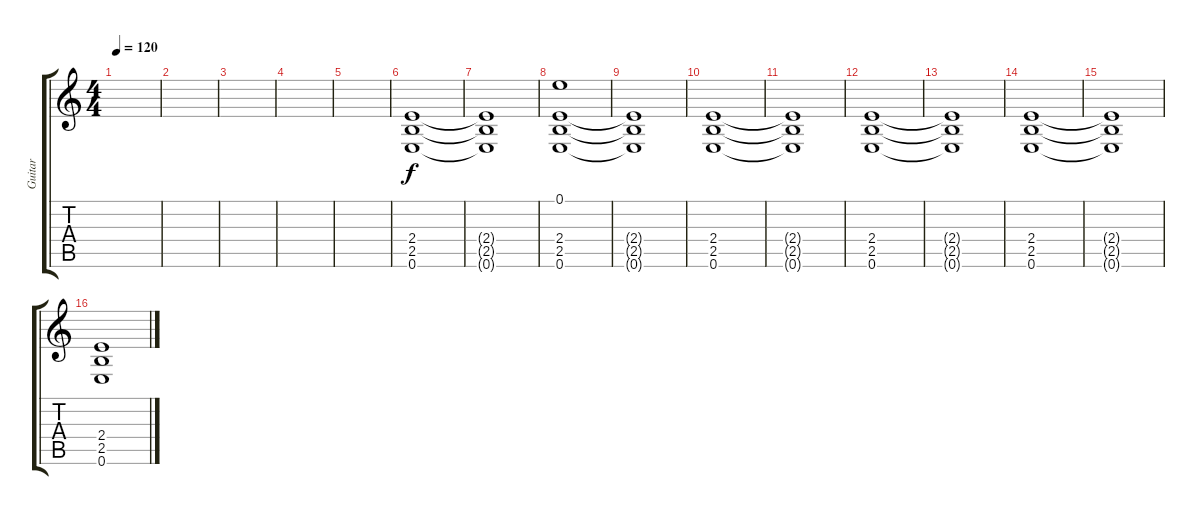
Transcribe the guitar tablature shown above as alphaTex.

\track ("Guitar" "Guitar") {instrument overdrivenguitar}
\staff {score tabs}
\tuning (E4 B3 G3 D3 A2 E2) {hide}
\ts (4 4)
\tempo 120
\clef g2
\ks c
|
|
|
|
|
(2.4 2.5 0.6).1 |
(2.4{t} 2.5{t} 0.6{t}).1 |
(0.1 2.4 2.5 0.6).1 |
(2.4{t} 2.5{t} 0.6{t}).1 |
(2.4 2.5 0.6).1 |
(2.4{t} 2.5{t} 0.6{t}).1 |
(2.4 2.5 0.6).1 |
(2.4{t} 2.5{t} 0.6{t}).1 |
(2.4 2.5 0.6).1 |
(2.4{t} 2.5{t} 0.6{t}).1 |
(2.4 2.5 0.6).1
